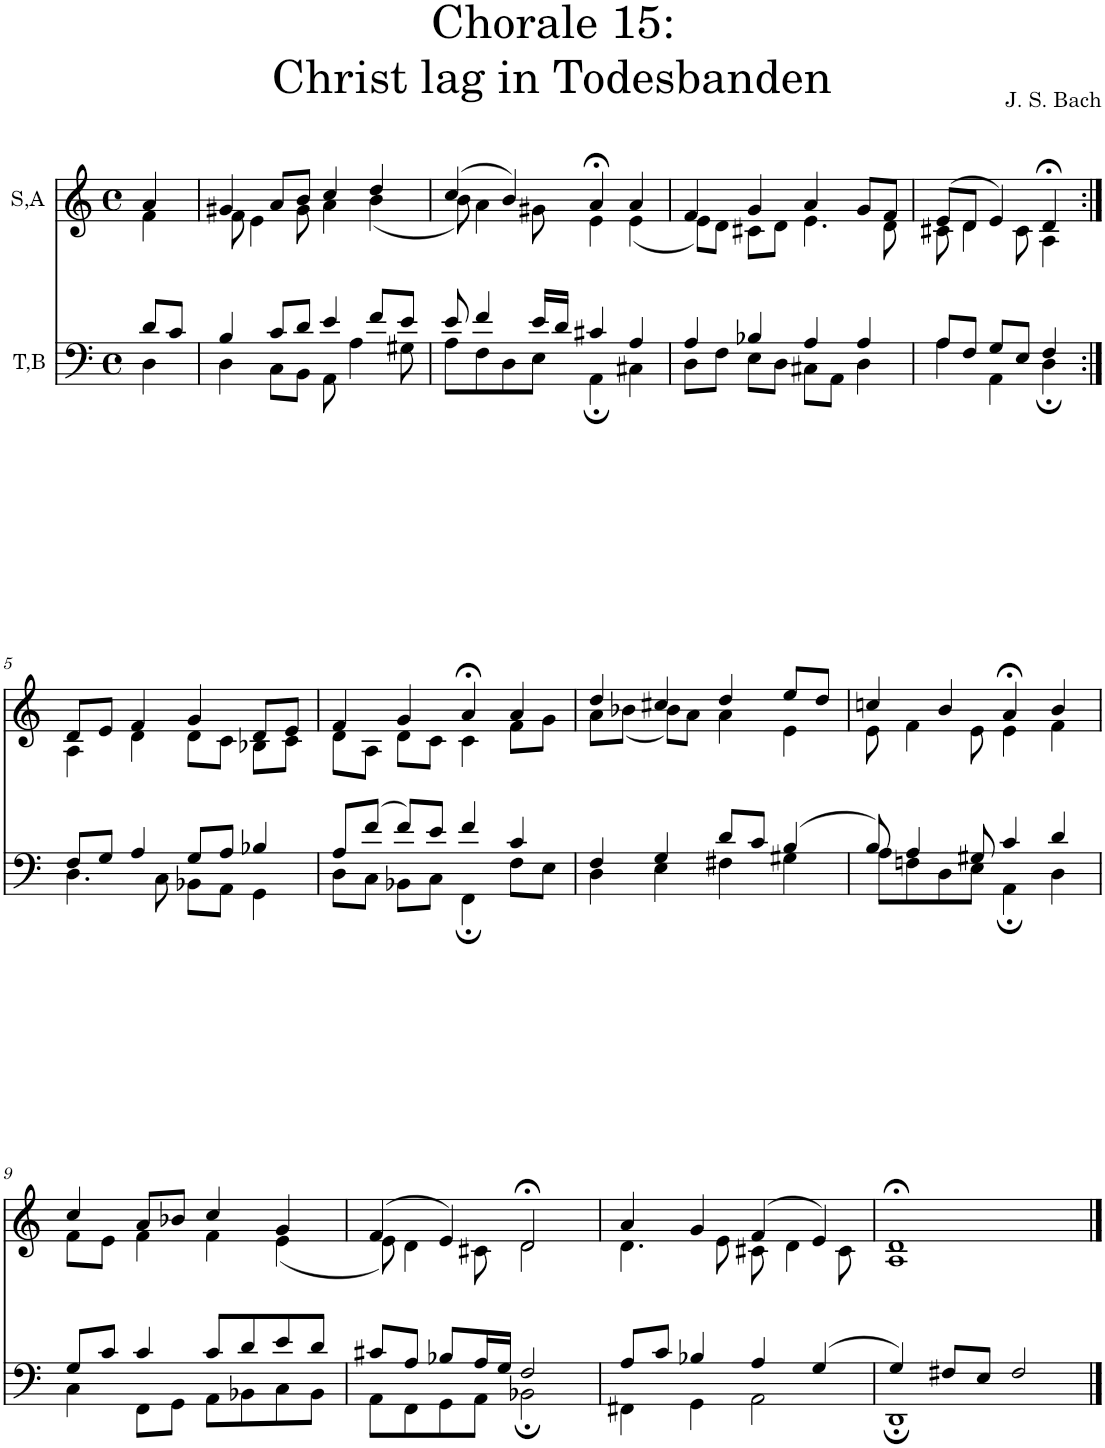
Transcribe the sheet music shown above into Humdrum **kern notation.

**kern	**kern
*part2	*part1
*staff2	*staff1
*I"T,B	*I"S,A
*clefF4	*clefG2
*k[]	*k[]
*M4/4	*M4/4
*met(c)	*met(c)
=	=
*^	*^
8d/L	4D\	4a/	4f\
8c/J	.	.	.
=1	=1	=1	=1
4B/	4D\	4g#X/	8f\
.	.	.	4e\
8c/L	8C\L	8a/L	.
8d/J	8BB\J	8b/J	8g#\
4e/	8AA\	4cc/	4a\
.	4A\	.	.
8f/L	.	4dd/	(<4b\
8e/J	8G#X\	.	.
=2	=2	=2	=2
8e/	8A\L	(>4cc/	8b\)
4f/	8F\	.	4a\
.	8D\	4b/)	.
16e/LL	8E\J	.	8g#X\
16d/JJ	.	.	.
4c#X/	4AA;\	4a;</	4e\
4A/	4C#X\	4a/	(<4e\
=3	=3	=3	=3
4A/	8D\L	4f/	8e\L)
.	8F\J	.	8d\J
4B-X/	8E\L	4g/	8c#X\L
.	8D\J	.	8d\J
4A/	8C#X\L	4a/	4.e\
.	8AA\J	.	.
4A/	4D\	8g/L	.
.	.	8f/J	8d\
=268	=268	=268	=268
8A/L	4A\	(>8e/L	8c#X\
8F/J	.	8d/J	4d\
8G/L	4AA\	4e/)	.
8E/J	.	.	8c#\
4F/	4D;\	4d;</	4A\
!!LO:LB:g=z	!!
=5:|!	=5:|!	=5:|!	=5:|!
8F/L	4.D\	8d/L	4A\
8G/J	.	8e/J	.
4A/	.	4f/	4d\
.	8C\	.	.
8G/L	8BB-X\L	4g/	8d\L
8A/J	8AA\J	.	8c\J
4B-X/	4GG\	8d/L	8B-X\L
.	.	8e/J	8c\J
=6	=6	=6	=6
8A/L	8D\L	4f/	8d\L
(>8f/J	8C\J	.	8A\J
8f/L)	8BB-X\L	4g/	8d\L
8e/J	8C\J	.	8c\J
4f/	4FF;\	4a;</	4c\
4c/	8F\L	4a/	8f\L
.	8E\J	.	8g\J
=7	=7	=7	=7
4F/	4D\	4dd/	8a\L
.	.	.	(<8b-X\J
4G/	4E\	4cc#X/	8b-\L)
.	.	.	8a\J
8d/L	4F#X\	4dd/	4a\
8c/J	.	.	.
(>4B/	4G#X\	8ee/L	4e\
.	.	8dd/J	.
=8	=8	=8	=8
8B/)	8A\L	4ccn/	8e\
4A/	8Fn\	.	4f\
.	8D\	4b/	.
8G#X/	8E\J	.	8e\
4c/	4AA;\	4a;</	4e\
4d/	4D\	4b/	4f\
!!LO:LB:g=z	!!
=9	=9	=9	=9
8G/L	4C\	4cc/	8f\L
8c/J	.	.	8e\J
4c/	8FF\L	8a/L	4f\
.	8GG\J	8b-X/J	.
8c/L	8AA\L	4cc/	4f\
8d/	8BB-X\	.	.
8e/	8C\	4g/	(<4e\
8d/J	8BB-\J	.	.
=10	=10	=10	=10
8c#X/L	8AA\L	(>4f/	8e\)
8A/J	8FF\	.	4d\
8B-X/L	8GG\	4e/)	.
16A/L	8AA\J	.	8c#X\
16G/JJ	.	.	.
2F/	2BB-X;\	2d;</	2d\
=11	=11	=11	=11
8A/L	4FF#X\	4a/	4.d\
8c/J	.	.	.
4B-X/	4GG\	4g/	.
.	.	.	8e\
4A/	2AA\	(>4f/	8c#X\
.	.	.	4d\
(>4G/	.	4e/)	.
.	.	.	8c#\
=12	=12	=12	=12
4G/)	1DD;	1d;<	1A
8F#X/L	.	.	.
8E/J	.	.	.
2F#/	.	.	.
*v	*v	*	*
*	*v	*v
==	==
*-	*-
